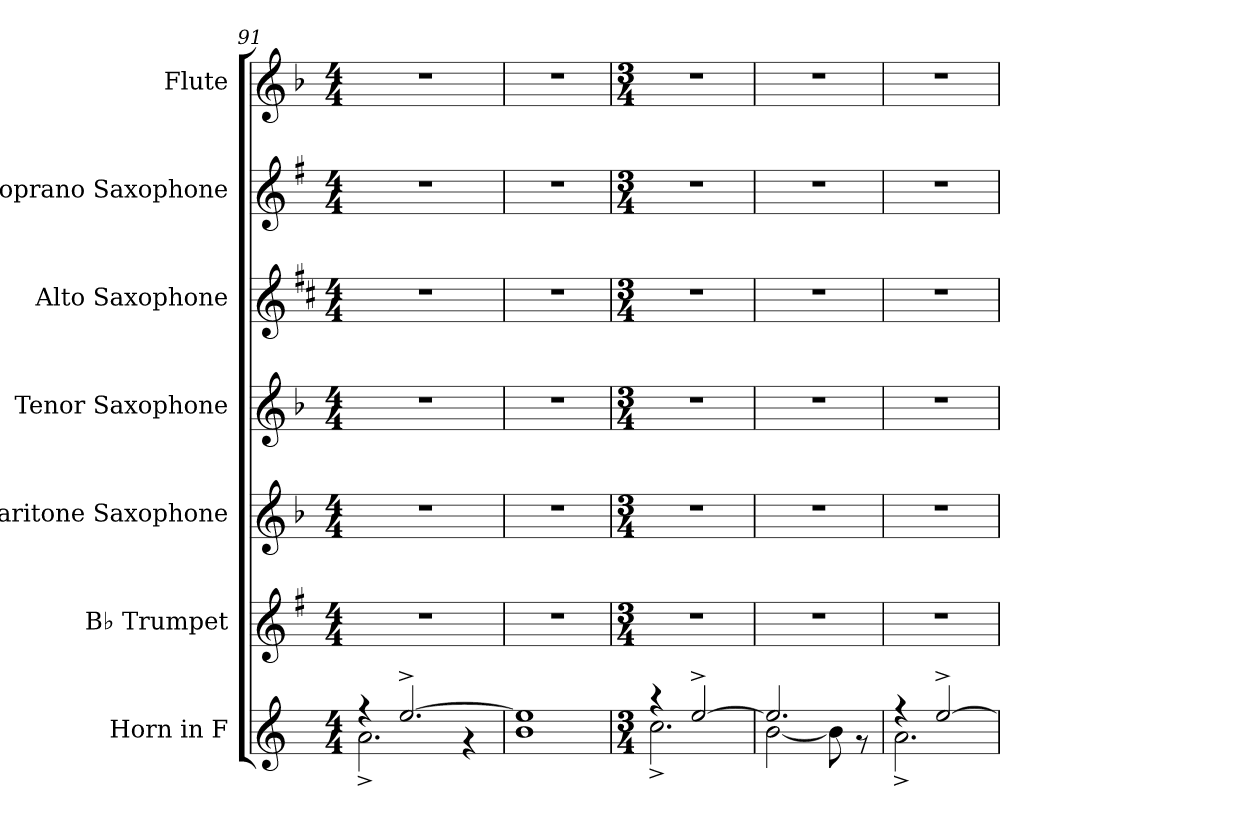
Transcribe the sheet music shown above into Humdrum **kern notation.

**kern	**kern	**kern	**kern	**kern	**kern	**kern
*part7	*part6	*part5	*part4	*part3	*part2	*part1
*staff7	*staff6	*staff5	*staff4	*staff3	*staff2	*staff1
*I"Horn in F	*I"B♭ Trumpet	*I"Baritone Saxophone	*I"Tenor Saxophone	*I"Alto Saxophone	*I"Soprano Saxophone	*I"Flute
*	*I'B♭ Tpt.	*I'Bar. Sax.	*I'T. Sax.	*I'A. Sax.	*I'S. Sax.	*I'Fl.
*clefG2	*clefG2	*clefG2	*clefG2	*clefG2	*clefG2	*clefG2
*ITrd4c7	*ITrd1c2	*ITrd12c21	*ITrd8c14	*ITrd5c9	*ITrd1c2	*
*k[b-]	*k[b-]	*k[b-]	*k[b-]	*k[b-]	*k[b-]	*k[b-]
*M4/4	*M4/4	*M4/4	*M4/4	*M4/4	*M4/4	*M4/4
=91	=91	=91	=91	=91	=91	=91
*^	*	*	*	*	*	*
4r	2.d^\	1r	1r	1r	1r	1r	1r
[2.a^/	.	.	.	.	.	.	.
.	4r	.	.	.	.	.	.
=92	=92	=92	=92	=92	=92	=92	=92
1a]	1e	1r	1r	1r	1r	1r	1r
!!LO:PB:g=z
=93	=93	=93	=93	=93	=93	=93	=93
*M3/4	*	*M3/4	*M3/4	*M3/4	*M3/4	*M3/4	*M3/4
4r	2.f^\	2.r	2.r	2.r	2.r	2.r	2.r
[2a^/	.	.	.	.	.	.	.
=94	=94	=94	=94	=94	=94	=94	=94
2.a/]	[2e\	2.r	2.r	2.r	2.r	2.r	2.r
.	8e\]	.	.	.	.	.	.
.	8r	.	.	.	.	.	.
=95	=95	=95	=95	=95	=95	=95	=95
4r	2.d^\	2.r	2.r	2.r	2.r	2.r	2.r
[2a^/	.	.	.	.	.	.	.
*v	*v	*	*	*	*	*	*
=	=	=	=	=	=	=
*-	*-	*-	*-	*-	*-	*-
